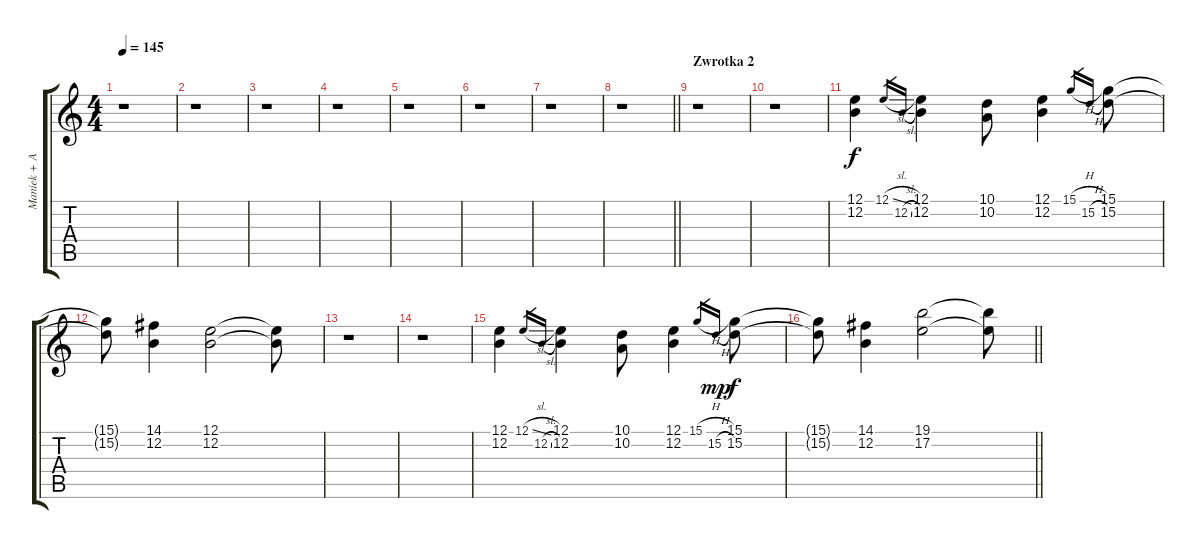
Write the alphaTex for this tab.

\track ("Maniek + Anem" "Maniek + A") {instrument harmonica}
\staff {score tabs}
\tuning (E4 B3 G3 D3 A2 E2) {hide}
\ts (4 4)
\tempo 145
\clef g2
\ks c
r.1{dy f} |
r.1 |
r.1 |
r.1 |
r.1 |
r.1 |
r.1 |
\barLineRight lightlight
r.1 |
\section ("" "Zwrotka 2")
r.1 |
r.1 |
(12.1 12.2).4 12.1{sl}.16{gr} 12.2{sl}.16{gr} (12.1 12.2).4 (10.1 10.2).8 (12.1 12.2).4 15.1{h}.16{gr} 15.2{h}.16{gr} (15.1 15.2).8 |
(15.1{t} 15.2{t}).8 (14.1 12.2).4 (12.1 12.2).2 (12.1{t} 12.2{t}).8 |
r.1 |
r.1 |
(12.1 12.2).4 12.1{sl}.16{gr} 12.2{sl}.16{gr} (12.1 12.2).4 (10.1 10.2).8 (12.1 12.2).4 15.1{h}.16{gr} 15.2{h}.16{gr dy mp} (15.1 15.2).8{dy f} |
\barLineRight lightlight
(15.1{t} 15.2{t}).8 (14.1 12.2).4 (19.1 17.2).2 (19.1{t} 17.2{t}).8
